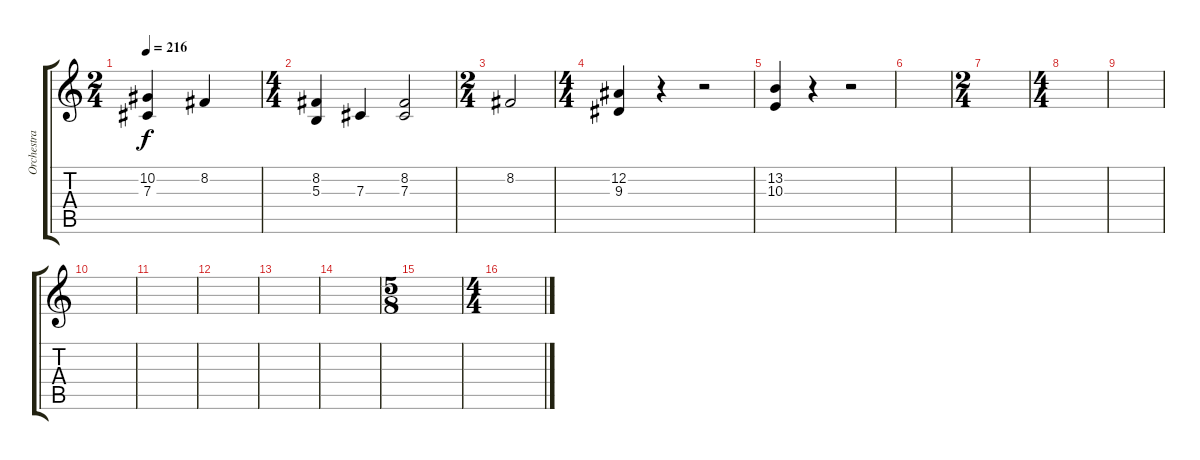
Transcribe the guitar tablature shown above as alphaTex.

\track ("Orchestra 2" "Orchestra ") {instrument stringensemble1}
\staff {score tabs}
\tuning (Eb4 Bb3 Gb3 Db3 Ab2 Eb2) {hide}
\ts (2 4)
\tempo 216
\clef g2
\ks c
(10.2 7.3).4{dy f} 8.2.4 |
\ts (4 4)
(8.2 5.3).4 7.3.4 (8.2 7.3).2 |
\ts (2 4)
8.2.2 |
\ts (4 4)
(12.2 9.3).4 r.4 r.2 |
(13.2 10.3).4 r.4 r.2 |
|
\ts (2 4)
|
\ts (4 4)
|
|
|
|
|
|
|
\ts (5 8)
|
\ts (4 4)
